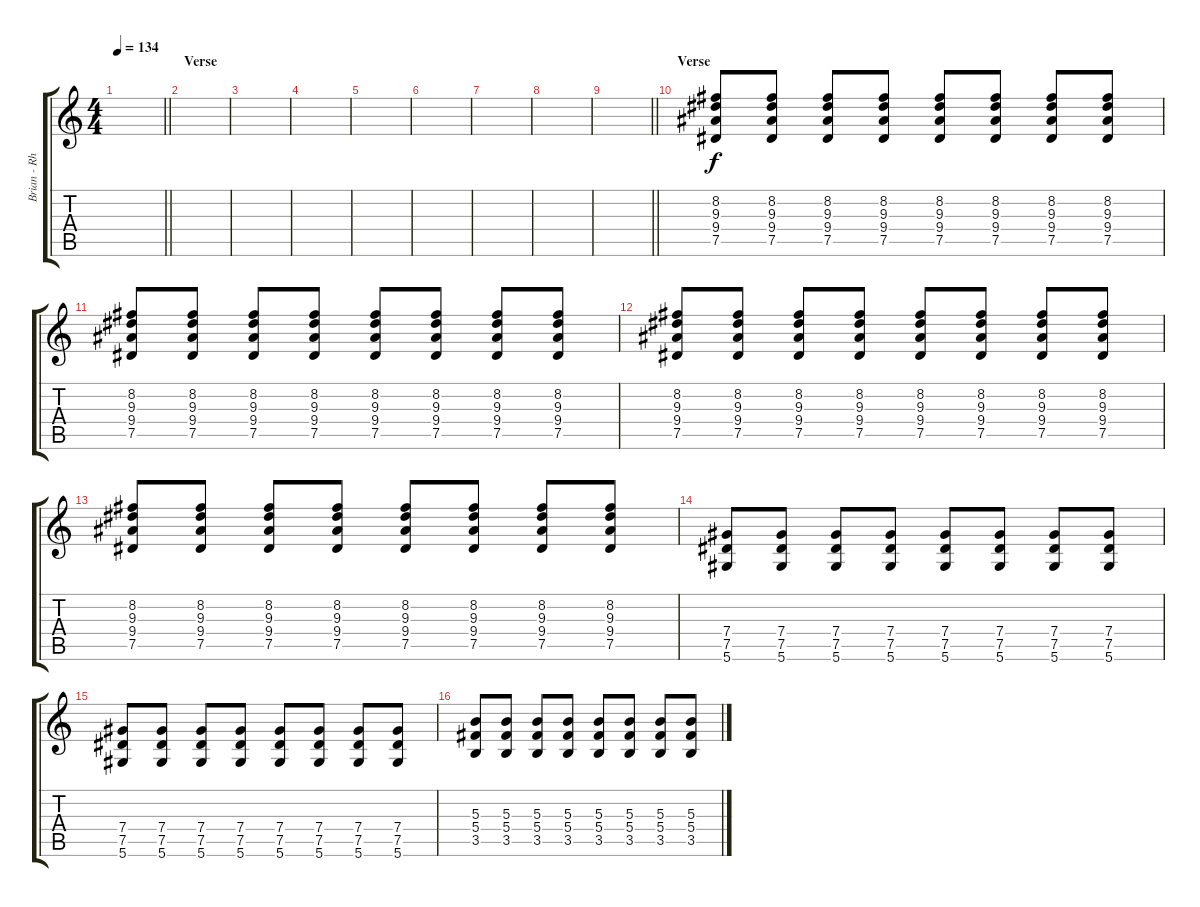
\track ("Brian - Rhythm Guitar Overdub" "Brian - Rh") {instrument electricguitarjazz}
\staff {score tabs}
\tuning (Eb4 Bb3 Gb3 Db3 Ab2 Eb2) {hide}
\ts (4 4)
\tempo 134
\clef g2
\barLineRight lightlight
\ks c
|
\section ("" "Verse")
|
|
|
|
|
|
|
\barLineRight lightlight
|
\section ("" "Verse")
(8.2 9.3 9.4 7.5).8 (8.2 9.3 9.4 7.5).8 (8.2 9.3 9.4 7.5).8 (8.2 9.3 9.4 7.5).8 (8.2 9.3 9.4 7.5).8 (8.2 9.3 9.4 7.5).8 (8.2 9.3 9.4 7.5).8 (8.2 9.3 9.4 7.5).8 |
(8.2 9.3 9.4 7.5).8 (8.2 9.3 9.4 7.5).8 (8.2 9.3 9.4 7.5).8 (8.2 9.3 9.4 7.5).8 (8.2 9.3 9.4 7.5).8 (8.2 9.3 9.4 7.5).8 (8.2 9.3 9.4 7.5).8 (8.2 9.3 9.4 7.5).8 |
(8.2 9.3 9.4 7.5).8 (8.2 9.3 9.4 7.5).8 (8.2 9.3 9.4 7.5).8 (8.2 9.3 9.4 7.5).8 (8.2 9.3 9.4 7.5).8 (8.2 9.3 9.4 7.5).8 (8.2 9.3 9.4 7.5).8 (8.2 9.3 9.4 7.5).8 |
(8.2 9.3 9.4 7.5).8 (8.2 9.3 9.4 7.5).8 (8.2 9.3 9.4 7.5).8 (8.2 9.3 9.4 7.5).8 (8.2 9.3 9.4 7.5).8 (8.2 9.3 9.4 7.5).8 (8.2 9.3 9.4 7.5).8 (8.2 9.3 9.4 7.5).8 |
(7.4 7.5 5.6).8 (7.4 7.5 5.6).8 (7.4 7.5 5.6).8 (7.4 7.5 5.6).8 (7.4 7.5 5.6).8 (7.4 7.5 5.6).8 (7.4 7.5 5.6).8 (7.4 7.5 5.6).8 |
(7.4 7.5 5.6).8 (7.4 7.5 5.6).8 (7.4 7.5 5.6).8 (7.4 7.5 5.6).8 (7.4 7.5 5.6).8 (7.4 7.5 5.6).8 (7.4 7.5 5.6).8 (7.4 7.5 5.6).8 |
(5.3 5.4 3.5).8{dy f} (5.3 5.4 3.5).8 (5.3 5.4 3.5).8 (5.3 5.4 3.5).8 (5.3 5.4 3.5).8 (5.3 5.4 3.5).8 (5.3 5.4 3.5).8 (5.3 5.4 3.5).8
